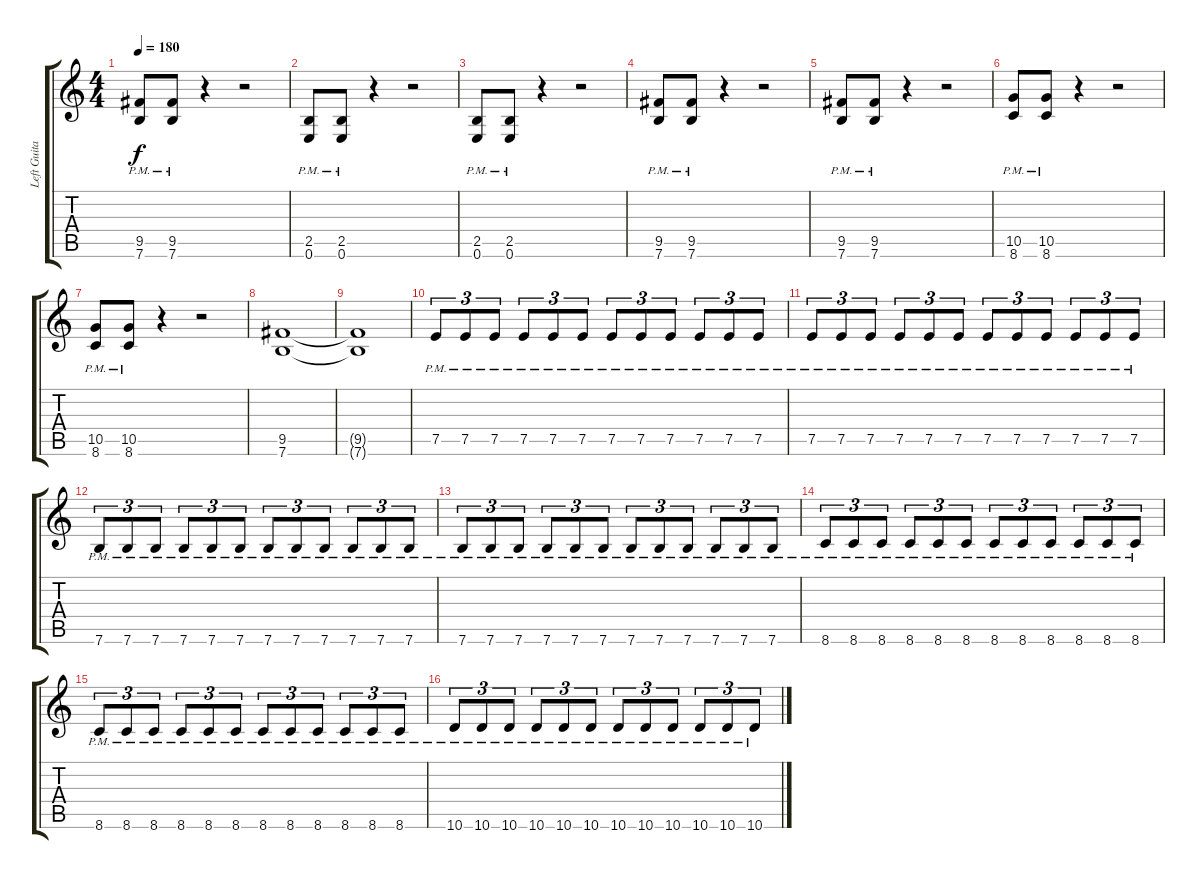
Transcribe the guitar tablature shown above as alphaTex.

\track ("Left Guitar" "Left Guita") {instrument distortionguitar}
\staff {score tabs}
\tuning (E4 B3 G3 D3 A2 E2) {hide}
\ts (4 4)
\tempo 180
\clef g2
\ks c
(9.5{pm} 7.6{pm}).8{dy f} (9.5{pm} 7.6{pm}).8 r.4 r.2 |
(2.5{pm} 0.6{pm}).8 (2.5{pm} 0.6{pm}).8 r.4 r.2 |
(2.5{pm} 0.6{pm}).8 (2.5{pm} 0.6{pm}).8 r.4 r.2 |
(9.5{pm} 7.6{pm}).8 (9.5{pm} 7.6{pm}).8 r.4 r.2 |
(9.5{pm} 7.6{pm}).8 (9.5{pm} 7.6{pm}).8 r.4 r.2 |
(10.5{pm} 8.6{pm}).8 (10.5{pm} 8.6{pm}).8 r.4 r.2 |
(10.5{pm} 8.6{pm}).8 (10.5{pm} 8.6{pm}).8 r.4 r.2 |
(9.5 7.6).1 |
(9.5{t} 7.6{t}).1 |
7.5{pm}.8{tu (3 2)} 7.5{pm}.8{tu (3 2)} 7.5{pm}.8{tu (3 2)} 7.5{pm}.8{tu (3 2)} 7.5{pm}.8{tu (3 2)} 7.5{pm}.8{tu (3 2)} 7.5{pm}.8{tu (3 2)} 7.5{pm}.8{tu (3 2)} 7.5{pm}.8{tu (3 2)} 7.5{pm}.8{tu (3 2)} 7.5{pm}.8{tu (3 2)} 7.5{pm}.8{tu (3 2)} |
7.5{pm}.8{tu (3 2)} 7.5{pm}.8{tu (3 2)} 7.5{pm}.8{tu (3 2)} 7.5{pm}.8{tu (3 2)} 7.5{pm}.8{tu (3 2)} 7.5{pm}.8{tu (3 2)} 7.5{pm}.8{tu (3 2)} 7.5{pm}.8{tu (3 2)} 7.5{pm}.8{tu (3 2)} 7.5{pm}.8{tu (3 2)} 7.5{pm}.8{tu (3 2)} 7.5{pm}.8{tu (3 2)} |
7.6{pm}.8{tu (3 2)} 7.6{pm}.8{tu (3 2)} 7.6{pm}.8{tu (3 2)} 7.6{pm}.8{tu (3 2)} 7.6{pm}.8{tu (3 2)} 7.6{pm}.8{tu (3 2)} 7.6{pm}.8{tu (3 2)} 7.6{pm}.8{tu (3 2)} 7.6{pm}.8{tu (3 2)} 7.6{pm}.8{tu (3 2)} 7.6{pm}.8{tu (3 2)} 7.6{pm}.8{tu (3 2)} |
7.6{pm}.8{tu (3 2)} 7.6{pm}.8{tu (3 2)} 7.6{pm}.8{tu (3 2)} 7.6{pm}.8{tu (3 2)} 7.6{pm}.8{tu (3 2)} 7.6{pm}.8{tu (3 2)} 7.6{pm}.8{tu (3 2)} 7.6{pm}.8{tu (3 2)} 7.6{pm}.8{tu (3 2)} 7.6{pm}.8{tu (3 2)} 7.6{pm}.8{tu (3 2)} 7.6{pm}.8{tu (3 2)} |
8.6{pm}.8{tu (3 2)} 8.6{pm}.8{tu (3 2)} 8.6{pm}.8{tu (3 2)} 8.6{pm}.8{tu (3 2)} 8.6{pm}.8{tu (3 2)} 8.6{pm}.8{tu (3 2)} 8.6{pm}.8{tu (3 2)} 8.6{pm}.8{tu (3 2)} 8.6{pm}.8{tu (3 2)} 8.6{pm}.8{tu (3 2)} 8.6{pm}.8{tu (3 2)} 8.6{pm}.8{tu (3 2)} |
8.6{pm}.8{tu (3 2)} 8.6{pm}.8{tu (3 2)} 8.6{pm}.8{tu (3 2)} 8.6{pm}.8{tu (3 2)} 8.6{pm}.8{tu (3 2)} 8.6{pm}.8{tu (3 2)} 8.6{pm}.8{tu (3 2)} 8.6{pm}.8{tu (3 2)} 8.6{pm}.8{tu (3 2)} 8.6{pm}.8{tu (3 2)} 8.6{pm}.8{tu (3 2)} 8.6{pm}.8{tu (3 2)} |
10.6{pm}.8{tu (3 2)} 10.6{pm}.8{tu (3 2)} 10.6{pm}.8{tu (3 2)} 10.6{pm}.8{tu (3 2)} 10.6{pm}.8{tu (3 2)} 10.6{pm}.8{tu (3 2)} 10.6{pm}.8{tu (3 2)} 10.6{pm}.8{tu (3 2)} 10.6{pm}.8{tu (3 2)} 10.6{pm}.8{tu (3 2)} 10.6{pm}.8{tu (3 2)} 10.6{pm}.8{tu (3 2)}
